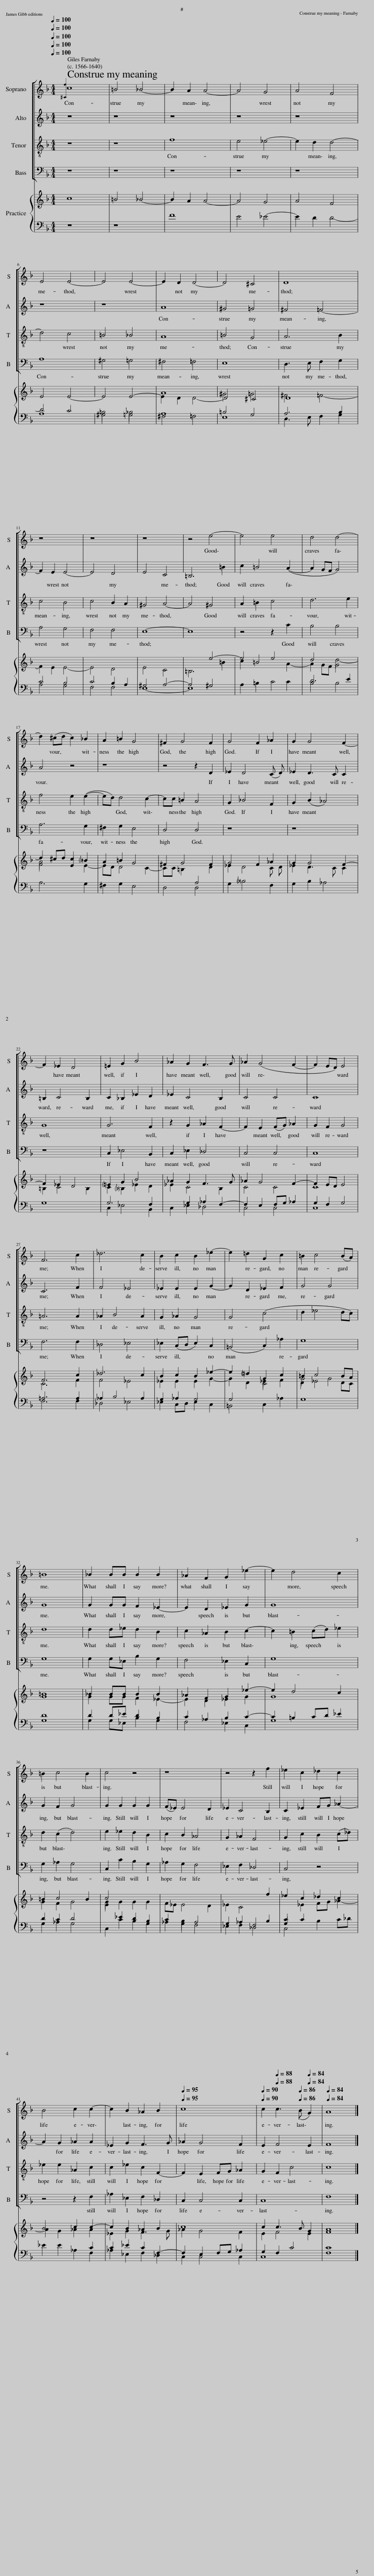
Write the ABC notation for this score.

X:1
%%score [ 1 2 3 4 ] { ( 5 8 ) | ( 6 7 ) }
L:1/8
Q:1/4=100
M:4/4
I:linebreak $
K:F
V:1 treble
V:2 treble
V:3 treble-8
V:4 bass
V:5 treble
V:8 treble
V:6 bass
V:7 bass
V:1
{[^Cf]} c8 | =B4 _B4- | B2 A2 A4- | A4 G4 | A4 F4 |$ %5
 E4 E4- | E4 E4- | E2 D2 D4- | D4 ^C4 | D8 |$ %10
 z8 | z8 | z8 | z4 e4- | e4 e4 | %15
 d4 d4- |$ d2 (^cd c2) _B2 | A2 =B2 G4 | ^F2 G4 F2 | G4 F2 _A2 | %20
 G2 G4 F2- |$ F2 _E2 D4 | =E2 G2 B4 | _A2 G2 F3 G | _A2 (G4 F2- | %25
 F2 ED) E4 |$ F6 c2 | _d6 c2 | B2 c2 B2 _e2- | e2 =d2 G2 c2 | %30
 =B2 c4 (BA) |$ =B8 | _B2 BB B2 B2 | _A2 F2 G2 _e2- | e2 d4 c2 |$ %35
 =B2 c4 B2 | c4 z4 | z8 | z4 z2 f2 | _e2 c2 _d2 c2 |$ %40
 B4 c2 c2- | c2 B2 _A2 B2 |[Q:1/4=95][Q:1/4=95] c8 |[Q:1/4=90][Q:1/4=90] c2[Q:1/4=88][Q:1/4=88] c3[Q:1/4=86][Q:1/4=86] (B[Q:1/4=84][Q:1/4=84] G2) |[Q:1/4=84][Q:1/4=84] A8 |] %45
V:2
 z8 | z8 | z8 | z8 | z8 |$ %5
 z8 | z8 | A8 | ^G4 =G4 | ^F4 =F4- |$ %10
 F2 E2 E4- | E4 D4 | E4 C4 | =B,6 =B2 | c2 =B4 (A2- | %15
 A2 GF G4) |$ A4 z4 | z8 | z4 z2 D2 | _E2 D4 (C D) | %20
 _E2 D3 C C2 |$ =B,2 C4 B,2 | C2 _B,2 _E2 D2 | _E2 C4 B,2 | C4 C4 | %25
 C8 |$ C6 F2 | F4 _E4 | _E2 E2 E2 G2- | G2 D2 _E2 F2 | %30
 G4 G4 |$ G8 | G2 GG F2 _E2- | E2 D2 _E2 G2 | G8 |$ %35
 G2 F2 G4 | G2 G2 G2 G2 | (F_E) E4 D2 | _E2 C4 B,2 | C2 _E2 FG _A2- |$ %40
 A2 G2 _A2 A2 | _E2 G2 F3 G | _A2 G4 F2 | E2 F4 E2 | F8 |] %45
V:3
 z8 | z8 | f8 | e4 _e4- | e2 d2 d4- |$ %5
 d4 c4 | =B4 _B4 | A8 | =B4 G4 | A6 B2 |$ %10
 c4 B4 | c4 B2 A2 | ^G4 A4- | A4 ^G4 | A2 =B2 c4 | %15
 d6 e2 |$ f4 e2 (e2- | ed) d4 c2- | cc =B2 A4 | G2 _B4 F2 | %20
 G2 (B2 _A4) |$ G8 | G6 F2 | z2 G2 _A2 F2- | F2 E2 (FG) _A2 | %25
 G2 F2 G4 |$ =A6 A2 | _A2 B4 A2 | G2 _A2 G4 | G4 (c4 | %30
 d2 _e4 dc) |$ d8 | d2 d_e d2 B2 | c2 _A2 B2 c2- | c2 =B2 (cd) _e2 |$ %35
 d2 (c2 d4) | e2 _e2 d2 B2 | c2 B2 _A4 | G2 _A2 F4 | G2 c2 B2 (c_d) |$ %40
 _e2 e2 _A2 c2 | c2 _e2 c2 F2- | F2 E2 FG _A2 | G2 F2 c4 | c8 |] %45
V:4
 z8 | z8 | z8 | z8 | z8 |$ %5
 A,8 | ^G,4 =G,4 | ^F,4 =F,4 | E,8 | D,3 E, F,2 G,2 |$ %10
 A,4 G,4 | F,4 F,4 | E,8- | E,8 | z4 z2 C2 | %15
 B,4 B,4 |$ A,6 G,2 | ^F,2 G,2 E,4 | D,4 D,4 | z8 | %20
 z8 |$ z8 | C,2 _E,4 B,,2 | C,2 _E,2 _D,4 | C,4 C,4 | %25
 C,8 |$ F,6 F,2 | _D,4 _E,4 | _E,2 (C,D, E,2) C,2 | (=B,,4 C,2) _A,2 | %30
 G,8 |$ G,8 | G,2 G,_E, B,2 G,2 | F,4 _E,2 C,2 | G,8 |$ %35
 G,2 _A,2 G,4 | C,2 C2 B,2 G,2 | _A,2 G,2 F,4 | _E,2 F,2 _D,4 | C,4 z4 |$ %40
 z4 z2 F,2 | _A,2 _E,2 F,2 _D,2 | C,2 C,4 C,2 | C,8 | F,8 |] %45
V:5
 c8 | =B4 _B4- | B2 A2 A4- | A4 G4 | A4 F4 |$ %5
 E4 E4- | E4 E4- | E2 D2 D4- | D4 ^C4 | D8 |$ %10
 x8 | x8 | x8 | x4 e4- | e4 e4 | %15
 d4 d4- |$ d2 ^cd c2 !courtesy!_B2 | A2 =B2 G4 | ^F2 G4 F2 | G4 F2 _A2 | %20
 G2 G4 F2- |$ F2 _E2 D4 | !courtesy!=E2 G2 B4 | _A2 G2 F3 G | _A2 G4 F2- | %25
 F2 ED E4 |$ F6 c2 | _d6 c2 | B2 c2 B2 _e2- | e2 !courtesy!=d2 G2 c2 | %30
 =B2 c4 BA |$ =B8 | _B2 BB B2 B2 | _A2 F2 G2 _e2- | e2 d4 c2 |$ %35
 =B2 c4 B2 | c4 x4 | x8 | x4 x2 f2 | _e2 c2 _d2 c2 |$ %40
 B4 c2 c2- | c2 B2 _A2 B2 | c8 | c2 c3 B G2 | A8 |] %45
V:6
 z8 | z8 | F8 | E4 _E4- | E2 D2 D4- |$ %5
 D4 C4 | =B,4 _B,4 | A,8 | =B,4 G,4 | A,6 B,2 |$ %10
 C4 B,4 | C4 B,2 A,2 | ^G,4 A,4- | A,4 ^G,4 | A,2 =B,2 C4 | %15
 D6 E2 |$[I:staff -1] F4 E2 E2- | ED D4 C2- | CC =B,2[I:staff +1] A,4 | G,2 !courtesy!_B,4 F,2 | %20
 G,2 B,2 _A,4 |$ G,8 | G,6 F,2 | x2 G,2 _A,2 F,2- | F,2 E,2 F,G, _A,2 | %25
 G,2 F,2 G,4 |$ =A,6 A,2 | _A,2 B,4 A,2 | G,2 _A,2 G,4 | G,4[I:staff -1] C4 | %30
 D2 _E4 DC |$[I:staff +1] D8 | D2 D_E D2 B,2 | C2 _A,2 B,2 C2- | C2 =B,2 CD _E2 |$ %35
 D2 C2 D4 |[I:staff -1] E2[I:staff +1] _E2 D2 B,2 | C2 B,2 _A,4 | G,2 _A,2 F,4 | G,2 C2 B,2 C_D |$ %40
 _E2 E2 _A,2 C2 | C2 _E2 C2 F,2- | F,2 E,2 F,G, _A,2 | G,2 F,2 C4 | C8 |] %45
V:7
 x8 | x8 | x8 | x8 | x8 |$ %5
 A,8 | ^G,4 =G,4 | ^F,4 =F,4 | E,8 | D,3 E, F,2 G,2 |$ %10
 A,4 G,4 | F,4 F,4 | E,8- | E,8 | x4 x2 C2 | %15
 B,4 B,4 |$ A,6 G,2 | ^F,2 G,2 E,4 | D,4 D,4 | x8 | %20
 x8 |$ x8 | C,2 _E,4 B,,2 | C,2 _E,2 _D,4 | C,4 C,4 | %25
 C,8 |$ F,6 F,2 | _D,4 _E,4 | _E,2 C,D, E,2 C,2 | =B,,4 C,2 _A,2 | %30
 G,8 |$ G,8 | G,2 G,_E, B,2 G,2 | F,4 _E,2 C,2 | G,8 |$ %35
 G,2 _A,2 G,4 | C,2 C2 B,2 G,2 | _A,2 G,2 F,4 | _E,2 F,2 _D,4 | C,4 x4 |$ %40
 x4 x2 F,2 | _A,2 _E,2 F,2 _D,2 | C,2 C,4 C,2 | C,8 | F,8 |] %45
V:8
 x8 | x8 | x8 | x8 | x8 |$ %5
 x8 | x8 | A8 | ^G4 =G4 | ^F4 =F4- |$ %10
 F2 E2 E4- | E4 D4 | E4 C4 | =B,6 =B2 | c2 =B4 A2- | %15
 A2 GF G4 |$ A4 x4 | x8 | x4 x2 D2 | _E2 D4 C D | %20
 _E2 D3 C C2 |$ =B,2 C4 B,2 | C2 !courtesy!_B,2 _E2 D2 | _E2 C4 B,2 | C4 C4 | %25
 C8 |$ C6 F2 | F4 _E4 | _E2 E2 E2 G2- | G2 D2 _E2 F2 | %30
 G4 G4 |$ G8 | G2 GG F2 _E2- | E2 D2 _E2 G2 | G8 |$ %35
 G2 F2 G4 | G2 G2 G2 G2 | F_E E4 D2 | _E2 C4[I:staff +1] B,2 | C2[I:staff -1] _E2 FG _A2- |$ %40
 A2 G2 _A2 A2 | _E2 G2 F3 G | _A2 G4 F2 | E2 F4 E2 | F8 |] %45
